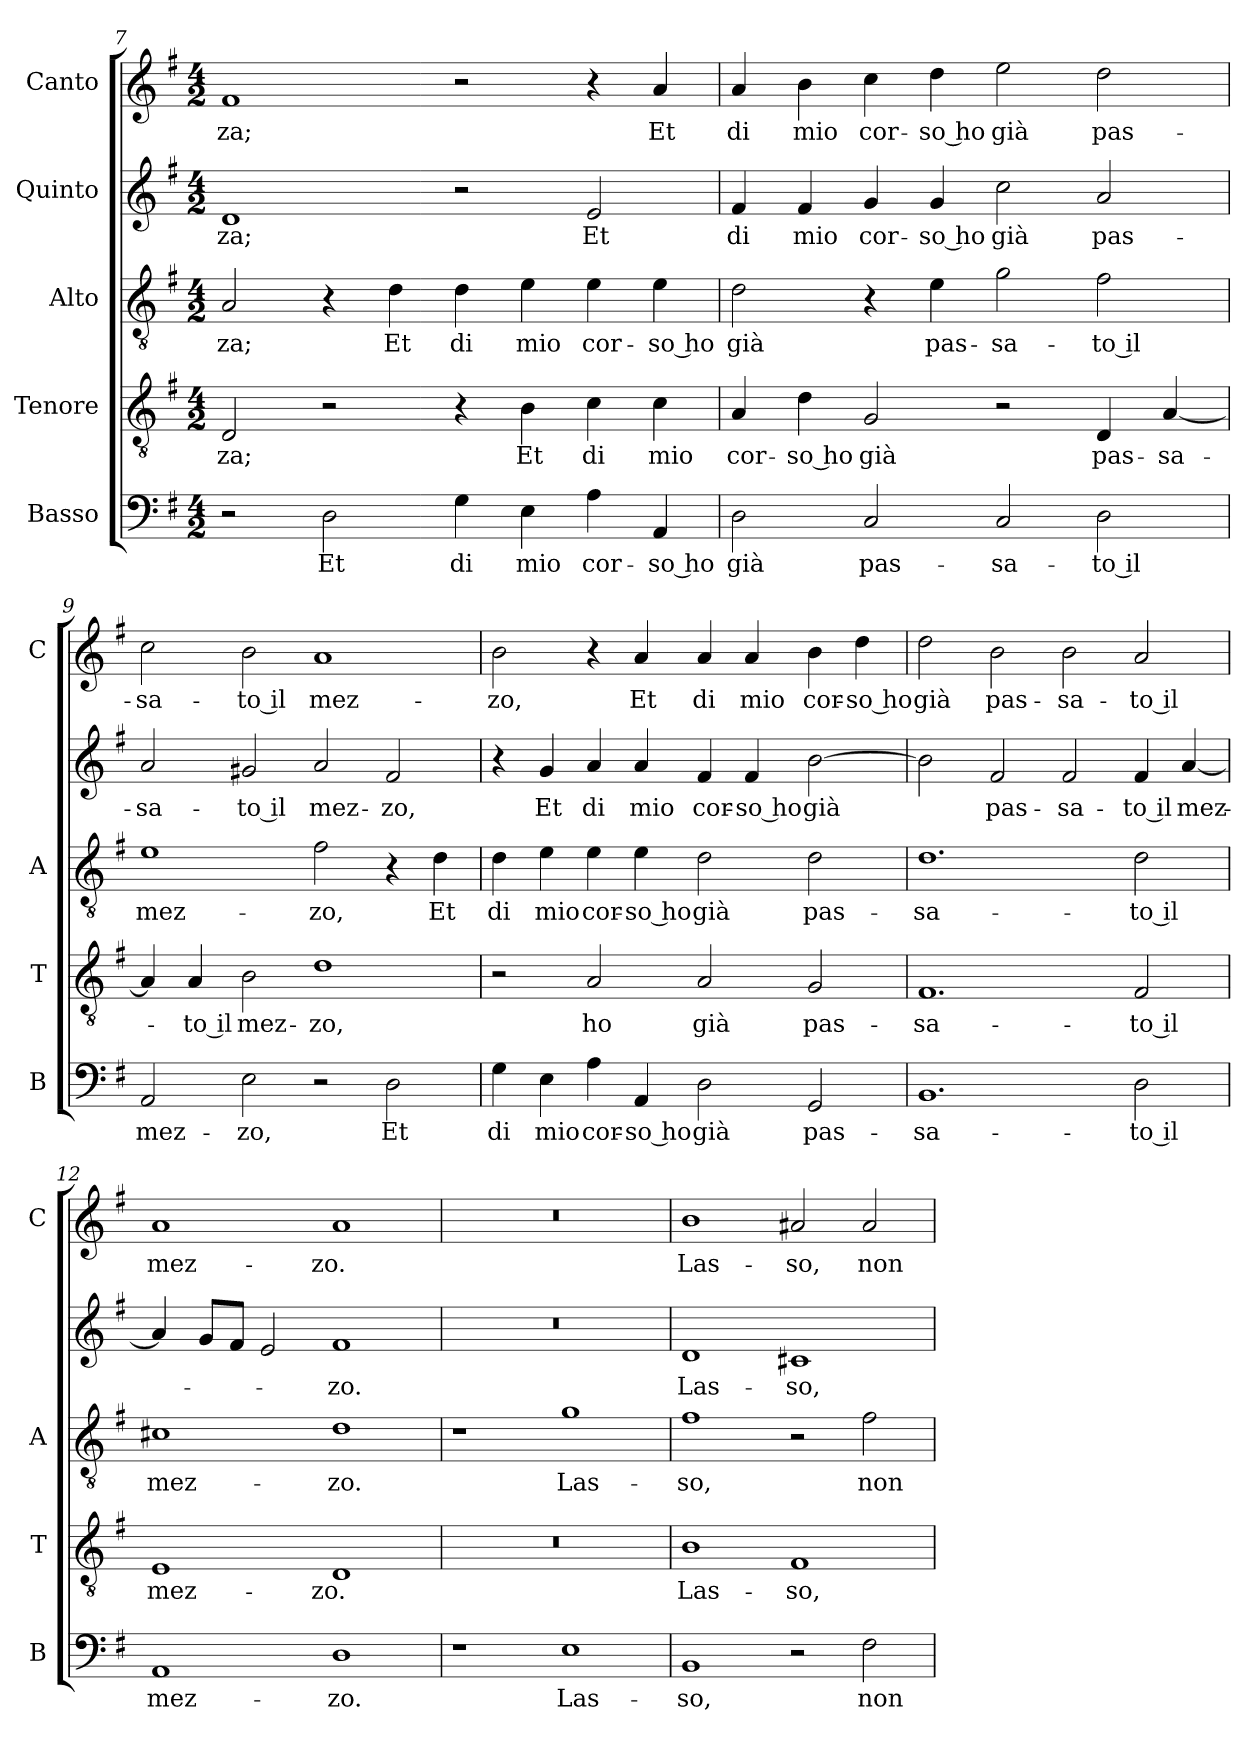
**kern	**text	**kern	**text	**kern	**text	**kern	**text	**kern	**text
*part5	*part5	*part4	*part4	*part3	*part3	*part2	*part2	*part1	*part1
*staff5	*staff5	*staff4	*staff4	*staff3	*staff3	*staff2	*staff2	*staff1	*staff1
*I"Basso	*	*I"Tenore	*	*I"Alto	*	*I"Quinto	*	*I"Canto	*
*I'B	*	*I'T	*	*I'A	*	*	*	*I'C	*
!!LO:PB:g=z
*clefF4	*	*clefGv2	*	*clefGv2	*	*clefG2	*	*clefG2	*
*k[f#]	*	*k[f#]	*	*k[f#]	*	*k[f#]	*	*k[f#]	*
*G:	*	*G:	*	*G:	*	*G:	*	*G:	*
*M4/2	*	*M4/2	*	*M4/2	*	*M4/2	*	*M4/2	*
=7	=7	=7	=7	=7	=7	=7	=7	=7	=7
!	!	!	!LO:LY:b	!	!LO:LY:b	!	!LO:LY:b	!	!LO:LY:b
2r	.	2D/	-za;	2A/	-za;	1d	-za;	1f#	-za;
!	!LO:LY:b	!	!	!	!	!	!	!	!
2D\	Et	2r	.	4r	.	.	.	.	.
!	!	!	!	!	!LO:LY:b	!	!	!	!
.	.	.	.	4d\	Et	.	.	.	.
!	!LO:LY:b	!	!	!	!LO:LY:b	!	!	!	!
4G\	di	4r	.	4d\	di	2r	.	2r	.
!	!LO:LY:b	!	!LO:LY:b	!	!LO:LY:b	!	!	!	!
4E\	mio	4B\	Et	4e\	mio	.	.	.	.
!	!LO:LY:b	!	!LO:LY:b	!	!LO:LY:b	!	!LO:LY:b	!	!
4A\	cor-	4c\	di	4e\	cor-	2e/	Et	4r	.
!	!LO:LY:b	!	!LO:LY:b	!	!LO:LY:b	!	!	!	!LO:LY:b
4AA/	-so ho	4c\	mio	4e\	-so ho	.	.	4a/	Et
=8	=8	=8	=8	=8	=8	=8	=8	=8	=8
!	!LO:LY:b	!	!LO:LY:b	!	!LO:LY:b	!	!LO:LY:b	!	!LO:LY:b
2D\	già	4A/	cor-	2d\	già	4f#/	di	4a/	di
!	!	!	!LO:LY:b	!	!	!	!LO:LY:b	!	!LO:LY:b
.	.	4d\	-so ho	.	.	4f#/	mio	4b\	mio
!	!LO:LY:b	!	!LO:LY:b	!	!	!	!LO:LY:b	!	!LO:LY:b
2C/	pas-	2G/	già	4r	.	4g/	cor-	4cc\	cor-
!	!	!	!	!	!LO:LY:b	!	!LO:LY:b	!	!LO:LY:b
.	.	.	.	4e\	pas-	4g/	-so ho	4dd\	-so ho
!	!LO:LY:b	!	!	!	!LO:LY:b	!	!LO:LY:b	!	!LO:LY:b
2C/	-sa-	2r	.	2g\	-sa-	2cc\	già	2ee\	già
!	!LO:LY:b	!	!LO:LY:b	!	!LO:LY:b	!	!LO:LY:b	!	!LO:LY:b
2D\	-to il	4D/	pas-	2f#\	-to il	2a/	pas-	2dd\	pas-
!	!	!	!LO:LY:b	!	!	!	!	!	!
.	.	[4A/	-sa-	.	.	.	.	.	.
=9	=9	=9	=9	=9	=9	=9	=9	=9	=9
!	!LO:LY:b	!	!	!	!LO:LY:b	!	!LO:LY:b	!	!LO:LY:b
2AA/	mez-	4A/]	.	1e	mez-	2a/	-sa-	2cc\	-sa-
!	!	!	!LO:LY:b	!	!	!	!	!	!
.	.	4A/	-to il	.	.	.	.	.	.
!	!LO:LY:b	!	!LO:LY:b	!	!	!	!LO:LY:b	!	!LO:LY:b
2E\	-zo,	2B\	mez-	.	.	2g#X/	-to il	2b\	-to il
!	!	!	!LO:LY:b	!	!LO:LY:b	!	!LO:LY:b	!	!LO:LY:b
2r	.	1d	-zo,	2f#\	-zo,	2a/	mez-	1a	mez-
!	!LO:LY:b	!	!	!	!	!	!LO:LY:b	!	!
2D\	Et	.	.	4r	.	2f#/	-zo,	.	.
!	!	!	!	!	!LO:LY:b	!	!	!	!
.	.	.	.	4d\	Et	.	.	.	.
!!LO:LB:g=z
=10	=10	=10	=10	=10	=10	=10	=10	=10	=10
!	!LO:LY:b	!	!	!	!LO:LY:b	!	!	!	!LO:LY:b
4G\	di	2r	.	4d\	di	4r	.	2b\	-zo,
!	!LO:LY:b	!	!	!	!LO:LY:b	!	!LO:LY:b	!	!
4E\	mio	.	.	4e\	mio	4g/	Et	.	.
!	!LO:LY:b	!	!LO:LY:b	!	!LO:LY:b	!	!LO:LY:b	!	!
4A\	cor-	2A/	ho	4e\	cor-	4a/	di	4r	.
!	!LO:LY:b	!	!	!	!LO:LY:b	!	!LO:LY:b	!	!LO:LY:b
4AA/	-so ho	.	.	4e\	-so ho	4a/	mio	4a/	Et
!	!LO:LY:b	!	!LO:LY:b	!	!LO:LY:b	!	!LO:LY:b	!	!LO:LY:b
2D\	già	2A/	già	2d\	già	4f#/	cor-	4a/	di
!	!	!	!	!	!	!	!LO:LY:b	!	!LO:LY:b
.	.	.	.	.	.	4f#/	-so ho	4a/	mio
!	!LO:LY:b	!	!LO:LY:b	!	!LO:LY:b	!	!LO:LY:b	!	!LO:LY:b
2GG/	pas-	2G/	pas-	2d\	pas-	[2b\	già	4b\	cor-
!	!	!	!	!	!	!	!	!	!LO:LY:b
.	.	.	.	.	.	.	.	4dd\	-so ho
=11	=11	=11	=11	=11	=11	=11	=11	=11	=11
!	!LO:LY:b	!	!LO:LY:b	!	!LO:LY:b	!	!	!	!LO:LY:b
1.BB	-sa-	1.F#	-sa-	1.d	-sa-	2b\]	.	2dd\	già
!	!	!	!	!	!	!	!LO:LY:b	!	!LO:LY:b
.	.	.	.	.	.	2f#/	pas-	2b\	pas-
!	!	!	!	!	!	!	!LO:LY:b	!	!LO:LY:b
.	.	.	.	.	.	2f#/	-sa-	2b\	-sa-
!	!LO:LY:b	!	!LO:LY:b	!	!LO:LY:b	!	!LO:LY:b	!	!LO:LY:b
2D\	-to il	2F#/	-to il	2d\	-to il	4f#/	-to il	2a/	-to il
!	!	!	!	!	!	!	!LO:LY:b	!	!
.	.	.	.	.	.	[4a/	mez-	.	.
=12	=12	=12	=12	=12	=12	=12	=12	=12	=12
!	!LO:LY:b	!	!LO:LY:b	!	!LO:LY:b	!	!	!	!LO:LY:b
1AA	mez-	1E	mez-	1c#X	mez-	4a/]	.	1a	mez-
.	.	.	.	.	.	8g/L	.	.	.
.	.	.	.	.	.	8f#/J	.	.	.
.	.	.	.	.	.	2e/	.	.	.
!	!LO:LY:b	!	!LO:LY:b	!	!LO:LY:b	!	!LO:LY:b	!	!LO:LY:b
1D	-zo.	1D	-zo.	1d	-zo.	1f#	-zo.	1a	-zo.
=13	=13	=13	=13	=13	=13	=13	=13	=13	=13
1r	.	0r	.	1r	.	0r	.	0r	.
!	!LO:LY:b	!	!	!	!LO:LY:b	!	!	!	!
1E	Las-	.	.	1g	Las-	.	.	.	.
!!LO:LB:g=z
=14	=14	=14	=14	=14	=14	=14	=14	=14	=14
!	!LO:LY:b	!	!LO:LY:b	!	!LO:LY:b	!	!LO:LY:b	!	!LO:LY:b
1BB	-so,	1B	Las-	1f#	-so,	1d	Las-	1b	Las-
!	!	!	!LO:LY:b	!	!	!	!LO:LY:b	!	!LO:LY:b
2r	.	1F#	-so,	2r	.	1c#X	-so,	2a#X/	-so,
!	!LO:LY:b	!	!	!	!LO:LY:b	!	!	!	!LO:LY:b
2F#\	non	.	.	2f#\	non	.	.	2a#/	non
=	=	=	=	=	=	=	=	=	=
*-	*-	*-	*-	*-	*-	*-	*-	*-	*-
